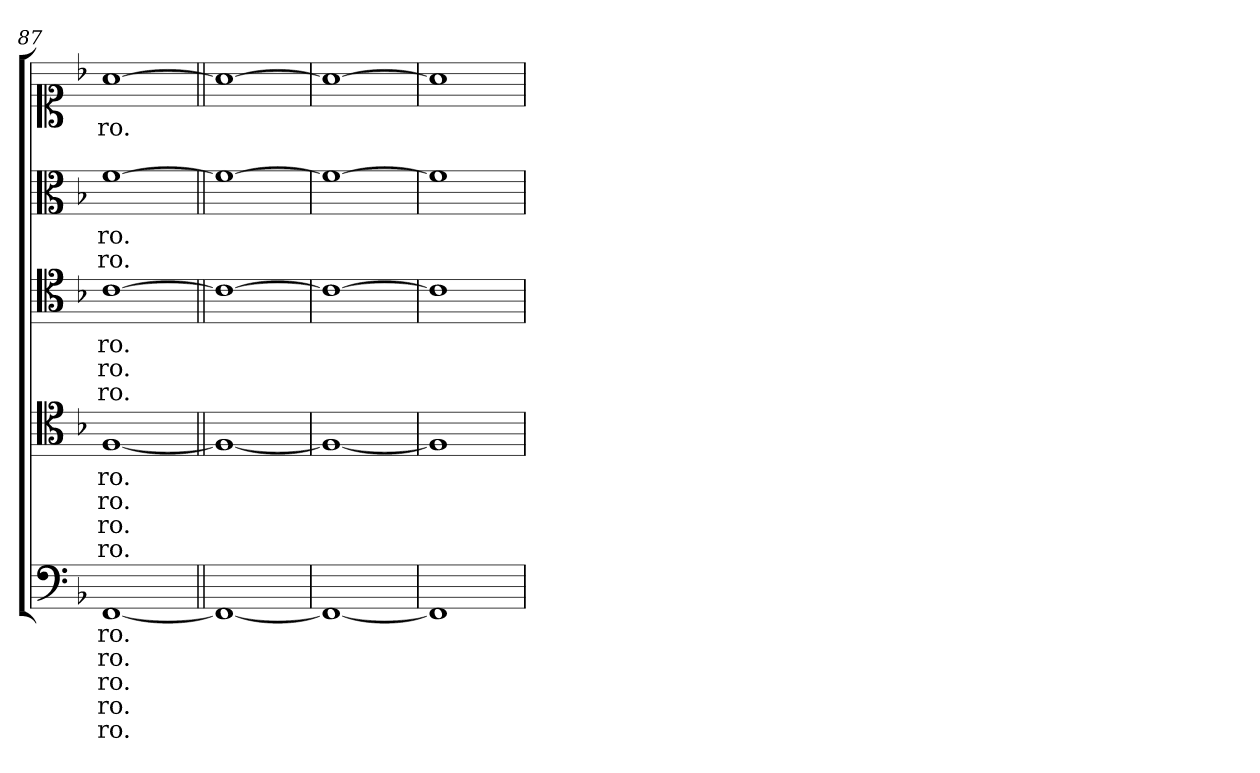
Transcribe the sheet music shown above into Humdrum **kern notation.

**kern	**text	**text	**text	**text	**text	**kern	**text	**text	**text	**text	**kern	**text	**text	**text	**kern	**text	**text	**kern	**text
*part5	*part5	*part5	*part5	*part5	*part5	*part4	*part4	*part4	*part4	*part4	*part3	*part3	*part3	*part3	*part2	*part2	*part2	*part1	*part1
*staff5	*staff5	*staff5	*staff5	*staff5	*staff5	*staff4	*staff4	*staff4	*staff4	*staff4	*staff3	*staff3	*staff3	*staff3	*staff2	*staff2	*staff2	*staff1	*staff1
*clefF4	*	*	*	*	*	*clefC4	*	*	*	*	*clefC4	*	*	*	*clefC3	*	*	*clefC1	*
*k[b-]	*	*	*	*	*	*k[b-]	*	*	*	*	*k[b-]	*	*	*	*k[b-]	*	*	*k[b-]	*
=87	=87	=87	=87	=87	=87	=87	=87	=87	=87	=87	=87	=87	=87	=87	=87	=87	=87	=87	=87
[1FF/	ro.	ro.	ro.	ro.	ro.	[1F	ro.	ro.	ro.	ro.	[1c	ro.	ro.	ro.	[1f	ro.	ro.	[1a	ro.
=88||	=88||	=88||	=88||	=88||	=88||	=88||	=88||	=88||	=88||	=88||	=88||	=88||	=88||	=88||	=88||	=88||	=88||	=88||	=88||
1FF/_	.	.	.	.	.	1F_	.	.	.	.	1c_	.	.	.	1f_	.	.	1a_	.
=89	=89	=89	=89	=89	=89	=89	=89	=89	=89	=89	=89	=89	=89	=89	=89	=89	=89	=89	=89
1FF/_	.	.	.	.	.	1F_	.	.	.	.	1c_	.	.	.	1f_	.	.	1a_	.
=90	=90	=90	=90	=90	=90	=90	=90	=90	=90	=90	=90	=90	=90	=90	=90	=90	=90	=90	=90
1FF/]	.	.	.	.	.	1F]	.	.	.	.	1c]	.	.	.	1f]	.	.	1a]	.
=	=	=	=	=	=	=	=	=	=	=	=	=	=	=	=	=	=	=	=
*-	*-	*-	*-	*-	*-	*-	*-	*-	*-	*-	*-	*-	*-	*-	*-	*-	*-	*-	*-
